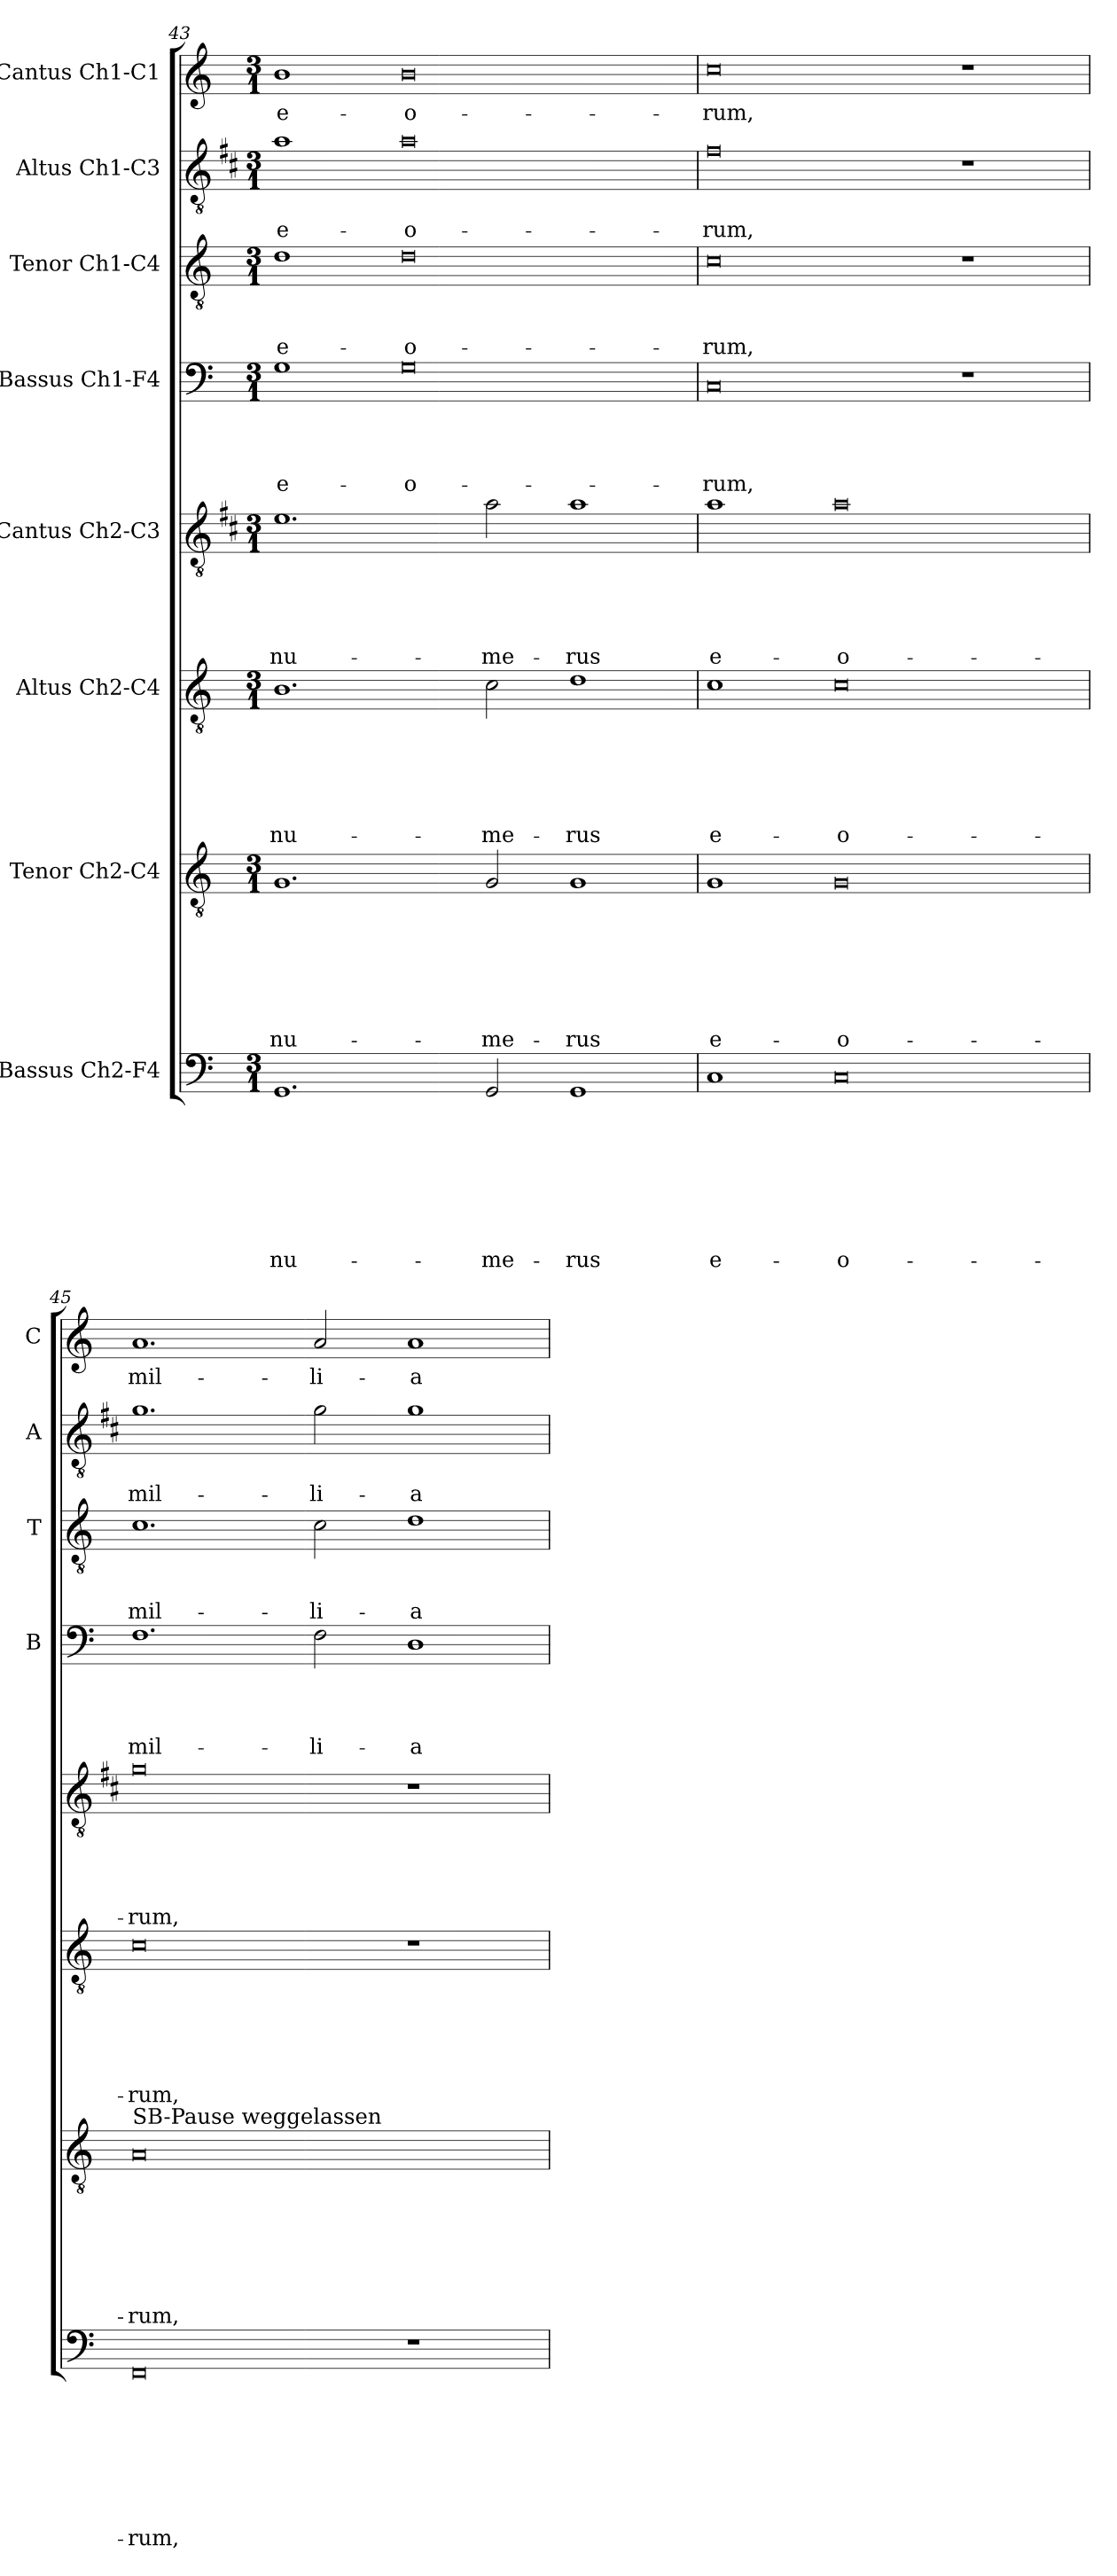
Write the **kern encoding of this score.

**kern	**text	**text	**text	**text	**text	**text	**text	**text	**kern	**text	**text	**text	**text	**text	**text	**text	**kern	**text	**text	**text	**text	**text	**text	**kern	**text	**text	**text	**text	**text	**kern	**text	**text	**text	**text	**kern	**text	**text	**text	**kern	**text	**text	**kern	**text
*part8	*part8	*part8	*part8	*part8	*part8	*part8	*part8	*part8	*part7	*part7	*part7	*part7	*part7	*part7	*part7	*part7	*part6	*part6	*part6	*part6	*part6	*part6	*part6	*part5	*part5	*part5	*part5	*part5	*part5	*part4	*part4	*part4	*part4	*part4	*part3	*part3	*part3	*part3	*part2	*part2	*part2	*part1	*part1
*staff8	*staff8	*staff8	*staff8	*staff8	*staff8	*staff8	*staff8	*staff8	*staff7	*staff7	*staff7	*staff7	*staff7	*staff7	*staff7	*staff7	*staff6	*staff6	*staff6	*staff6	*staff6	*staff6	*staff6	*staff5	*staff5	*staff5	*staff5	*staff5	*staff5	*staff4	*staff4	*staff4	*staff4	*staff4	*staff3	*staff3	*staff3	*staff3	*staff2	*staff2	*staff2	*staff1	*staff1
*I"Bassus Ch2-F4	*	*	*	*	*	*	*	*	*I"Tenor Ch2-C4	*	*	*	*	*	*	*	*I"Altus Ch2-C4	*	*	*	*	*	*	*I"Cantus Ch2-C3	*	*	*	*	*	*I"Bassus Ch1-F4	*	*	*	*	*I"Tenor Ch1-C4	*	*	*	*I"Altus Ch1-C3	*	*	*I"Cantus Ch1-C1	*
*	*	*	*	*	*	*	*	*	*	*	*	*	*	*	*	*	*	*	*	*	*	*	*	*	*	*	*	*	*	*I'B	*	*	*	*	*I'T	*	*	*	*I'A	*	*	*I'C	*
*clefF4	*	*	*	*	*	*	*	*	*clefGv2	*	*	*	*	*	*	*	*clefGv2	*	*	*	*	*	*	*clefGv2	*	*	*	*	*	*clefF4	*	*	*	*	*clefGv2	*	*	*	*clefGv2	*	*	*clefG2	*
*	*	*	*	*	*	*	*	*	*	*	*	*	*	*	*	*	*	*	*	*	*	*	*	*ITrd1c2	*	*	*	*	*	*	*	*	*	*	*	*	*	*	*ITrd1c2	*	*	*	*
*k[]	*	*	*	*	*	*	*	*	*k[]	*	*	*	*	*	*	*	*k[]	*	*	*	*	*	*	*k[]	*	*	*	*	*	*k[]	*	*	*	*	*k[]	*	*	*	*k[]	*	*	*k[]	*
*C:	*	*	*	*	*	*	*	*	*C:	*	*	*	*	*	*	*	*C:	*	*	*	*	*	*	*C:	*	*	*	*	*	*C:	*	*	*	*	*C:	*	*	*	*C:	*	*	*C:	*
*M3/1	*	*	*	*	*	*	*	*	*M3/1	*	*	*	*	*	*	*	*M3/1	*	*	*	*	*	*	*M3/1	*	*	*	*	*	*M3/1	*	*	*	*	*M3/1	*	*	*	*M3/1	*	*	*M3/1	*
=43	=43	=43	=43	=43	=43	=43	=43	=43	=43	=43	=43	=43	=43	=43	=43	=43	=43	=43	=43	=43	=43	=43	=43	=43	=43	=43	=43	=43	=43	=43	=43	=43	=43	=43	=43	=43	=43	=43	=43	=43	=43	=43	=43
!	!	!	!	!	!	!	!	!LO:LY:b	!	!	!	!	!	!	!	!LO:LY:b	!	!	!	!	!	!	!LO:LY:b	!	!	!	!	!	!LO:LY:b	!	!	!	!	!LO:LY:b	!	!	!	!LO:LY:b	!	!	!LO:LY:b	!	!LO:LY:b
1.GG	.	.	.	.	.	.	.	nu-	1.G	.	.	.	.	.	.	nu-	1.B	.	.	.	.	.	nu-	1.d	.	.	.	.	nu-	1G	.	.	.	e-	1d	.	.	e-	1g	.	e-	1b	e-
!	!	!	!	!	!	!	!	!	!	!	!	!	!	!	!	!	!	!	!	!	!	!	!	!	!	!	!	!	!	!	!	!	!	!LO:LY:b	!	!	!	!LO:LY:b	!	!	!LO:LY:b	!	!LO:LY:b
.	.	.	.	.	.	.	.	.	.	.	.	.	.	.	.	.	.	.	.	.	.	.	.	.	.	.	.	.	.	0G	.	.	.	-o-	0d	.	.	-o-	0g	.	-o-	0b	-o-
!	!	!	!	!	!	!	!	!LO:LY:b	!	!	!	!	!	!	!	!LO:LY:b	!	!	!	!	!	!	!LO:LY:b	!	!	!	!	!	!LO:LY:b	!	!	!	!	!	!	!	!	!	!	!	!	!	!
2GG/	.	.	.	.	.	.	.	-me-	2G/	.	.	.	.	.	.	-me-	2c\	.	.	.	.	.	-me-	2g\	.	.	.	.	-me-	.	.	.	.	.	.	.	.	.	.	.	.	.	.
!	!	!	!	!	!	!	!	!LO:LY:b	!	!	!	!	!	!	!	!LO:LY:b	!	!	!	!	!	!	!LO:LY:b	!	!	!	!	!	!LO:LY:b	!	!	!	!	!	!	!	!	!	!	!	!	!	!
1GG	.	.	.	.	.	.	.	-rus	1G	.	.	.	.	.	.	-rus	1d	.	.	.	.	.	-rus	1g	.	.	.	.	-rus	.	.	.	.	.	.	.	.	.	.	.	.	.	.
=44	=44	=44	=44	=44	=44	=44	=44	=44	=44	=44	=44	=44	=44	=44	=44	=44	=44	=44	=44	=44	=44	=44	=44	=44	=44	=44	=44	=44	=44	=44	=44	=44	=44	=44	=44	=44	=44	=44	=44	=44	=44	=44	=44
!	!	!	!	!	!	!	!	!LO:LY:b	!	!	!	!	!	!	!	!LO:LY:b	!	!	!	!	!	!	!LO:LY:b	!	!	!	!	!	!LO:LY:b	!	!	!	!	!LO:LY:b	!	!	!	!LO:LY:b	!	!	!LO:LY:b	!	!LO:LY:b
1C	.	.	.	.	.	.	.	e-	1G	.	.	.	.	.	.	e-	1c	.	.	.	.	.	e-	1g	.	.	.	.	e-	0C	.	.	.	-rum,	0c	.	.	-rum,	0e	.	-rum,	0cc	-rum,
!	!	!	!	!	!	!	!	!LO:LY:b	!	!	!	!	!	!	!	!LO:LY:b	!	!	!	!	!	!	!LO:LY:b	!	!	!	!	!	!LO:LY:b	!	!	!	!	!	!	!	!	!	!	!	!	!	!
0C	.	.	.	.	.	.	.	-o-	0G	.	.	.	.	.	.	-o-	0c	.	.	.	.	.	-o-	0g	.	.	.	.	-o-	.	.	.	.	.	.	.	.	.	.	.	.	.	.
.	.	.	.	.	.	.	.	.	.	.	.	.	.	.	.	.	.	.	.	.	.	.	.	.	.	.	.	.	.	1r	.	.	.	.	1r	.	.	.	1r	.	.	1r	.
=45	=45	=45	=45	=45	=45	=45	=45	=45	=45	=45	=45	=45	=45	=45	=45	=45	=45	=45	=45	=45	=45	=45	=45	=45	=45	=45	=45	=45	=45	=45	=45	=45	=45	=45	=45	=45	=45	=45	=45	=45	=45	=45	=45
!	!	!	!	!	!	!	!	!	!LO:TX:a:t=SB-Pause weggelassen	!	!	!	!	!	!	!	!	!	!	!	!	!	!	!	!	!	!	!	!	!	!	!	!	!	!	!	!	!	!	!	!	!	!
!	!	!	!	!	!	!	!	!LO:LY:b	!	!	!	!	!	!	!	!LO:LY:b	!	!	!	!	!	!	!LO:LY:b	!	!	!	!	!	!LO:LY:b	!	!	!	!	!LO:LY:b	!	!	!	!LO:LY:b	!	!	!LO:LY:b	!	!LO:LY:b
0FF	.	.	.	.	.	.	.	-rum,	0A	.	.	.	.	.	.	-rum,	0c	.	.	.	.	.	-rum,	0f	.	.	.	.	-rum,	1.F	.	.	.	mil-	1.c	.	.	mil-	1.f	.	mil-	1.a	mil-
!	!	!	!	!	!	!	!	!	!	!	!	!	!	!	!	!	!	!	!	!	!	!	!	!	!	!	!	!	!	!	!	!	!	!LO:LY:b	!	!	!	!LO:LY:b	!	!	!LO:LY:b	!	!LO:LY:b
.	.	.	.	.	.	.	.	.	.	.	.	.	.	.	.	.	.	.	.	.	.	.	.	.	.	.	.	.	.	2F\	.	.	.	-li-	2c\	.	.	-li-	2f\	.	-li-	2a/	-li-
!	!	!	!	!	!	!	!	!	!	!	!	!	!	!	!	!	!	!	!	!	!	!	!	!	!	!	!	!	!	!	!	!	!	!LO:LY:b	!	!	!	!LO:LY:b	!	!	!LO:LY:b	!	!LO:LY:b
1r	.	.	.	.	.	.	.	.	1ryy	.	.	.	.	.	.	.	1r	.	.	.	.	.	.	1r	.	.	.	.	.	1D	.	.	.	-a	1d	.	.	-a	1f	.	-a	1a	-a
=	=	=	=	=	=	=	=	=	=	=	=	=	=	=	=	=	=	=	=	=	=	=	=	=	=	=	=	=	=	=	=	=	=	=	=	=	=	=	=	=	=	=	=
*-	*-	*-	*-	*-	*-	*-	*-	*-	*-	*-	*-	*-	*-	*-	*-	*-	*-	*-	*-	*-	*-	*-	*-	*-	*-	*-	*-	*-	*-	*-	*-	*-	*-	*-	*-	*-	*-	*-	*-	*-	*-	*-	*-
